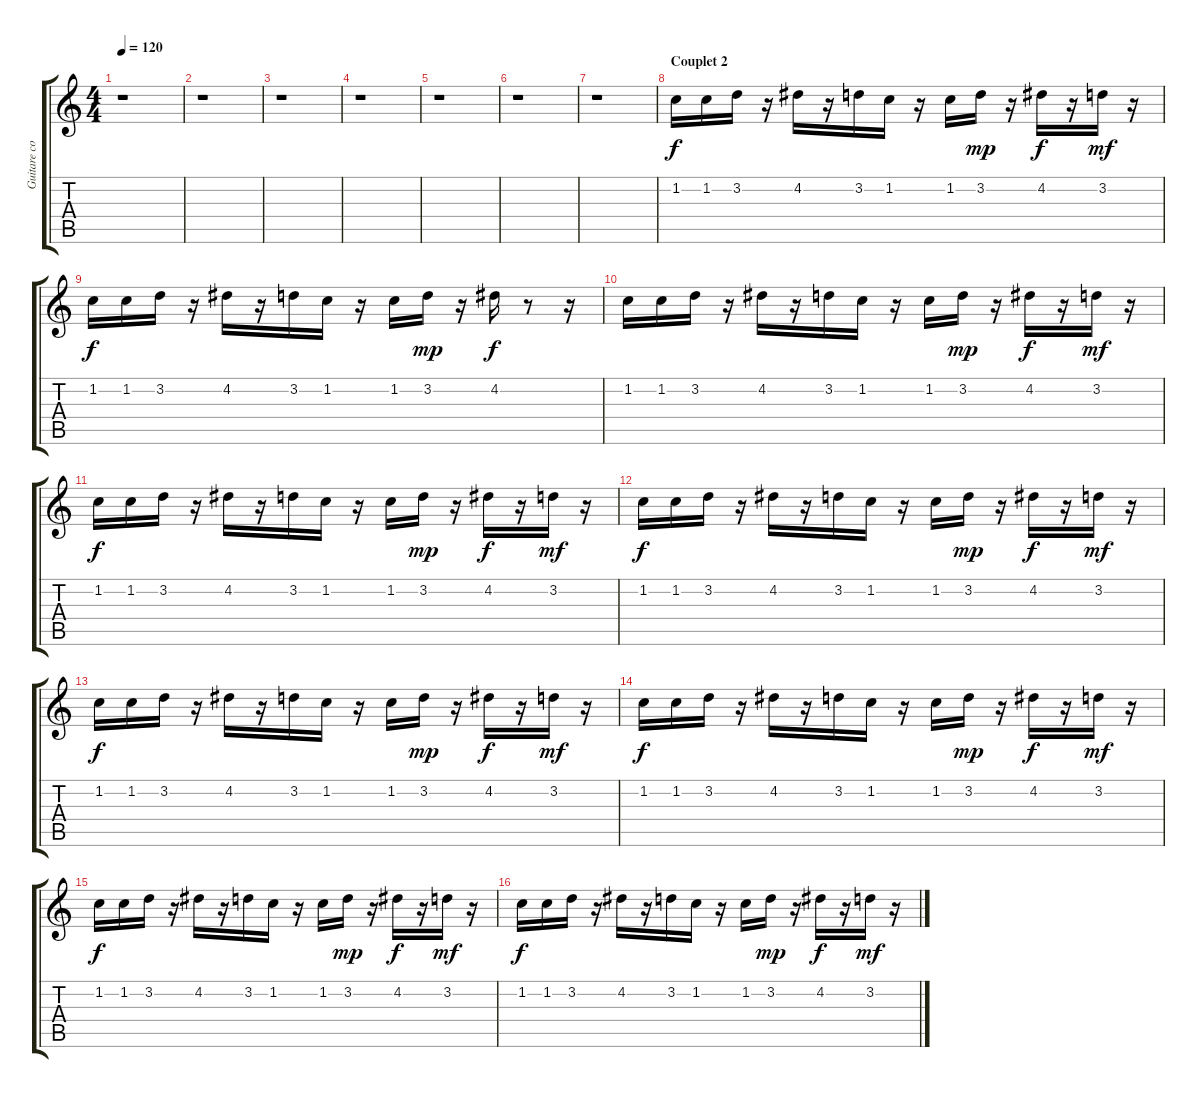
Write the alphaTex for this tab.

\track ("Guitare couplets" "Guitare co") {instrument electricguitarmuted}
\staff {score tabs}
\tuning (E4 B3 G3 D3 A2 E2) {hide}
\ts (4 4)
\tempo 120
\clef g2
\ks c
r.1{dy f} |
r.1 |
r.1 |
r.1 |
r.1 |
r.1 |
r.1 |
\section ("" "Couplet 2")
1.2.16 1.2.16 3.2.16 r.16 4.2.16 r.16 3.2.16 1.2.16 r.16 1.2.16 3.2.16{dy mp} r.16 4.2.16{dy f} r.16 3.2.16{dy mf} r.16 |
1.2.16{dy f} 1.2.16 3.2.16 r.16 4.2.16 r.16 3.2.16 1.2.16 r.16 1.2.16 3.2.16{dy mp} r.16 4.2.16{dy f} r.8 r.16 |
1.2.16 1.2.16 3.2.16 r.16 4.2.16 r.16 3.2.16 1.2.16 r.16 1.2.16 3.2.16{dy mp} r.16 4.2.16{dy f} r.16 3.2.16{dy mf} r.16 |
1.2.16{dy f} 1.2.16 3.2.16 r.16 4.2.16 r.16 3.2.16 1.2.16 r.16 1.2.16 3.2.16{dy mp} r.16 4.2.16{dy f} r.16 3.2.16{dy mf} r.16 |
1.2.16{dy f} 1.2.16 3.2.16 r.16 4.2.16 r.16 3.2.16 1.2.16 r.16 1.2.16 3.2.16{dy mp} r.16 4.2.16{dy f} r.16 3.2.16{dy mf} r.16 |
1.2.16{dy f} 1.2.16 3.2.16 r.16 4.2.16 r.16 3.2.16 1.2.16 r.16 1.2.16 3.2.16{dy mp} r.16 4.2.16{dy f} r.16 3.2.16{dy mf} r.16 |
1.2.16{dy f} 1.2.16 3.2.16 r.16 4.2.16 r.16 3.2.16 1.2.16 r.16 1.2.16 3.2.16{dy mp} r.16 4.2.16{dy f} r.16 3.2.16{dy mf} r.16 |
1.2.16{dy f} 1.2.16 3.2.16 r.16 4.2.16 r.16 3.2.16 1.2.16 r.16 1.2.16 3.2.16{dy mp} r.16 4.2.16{dy f} r.16 3.2.16{dy mf} r.16 |
1.2.16{dy f} 1.2.16 3.2.16 r.16 4.2.16 r.16 3.2.16 1.2.16 r.16 1.2.16 3.2.16{dy mp} r.16 4.2.16{dy f} r.16 3.2.16{dy mf} r.16
